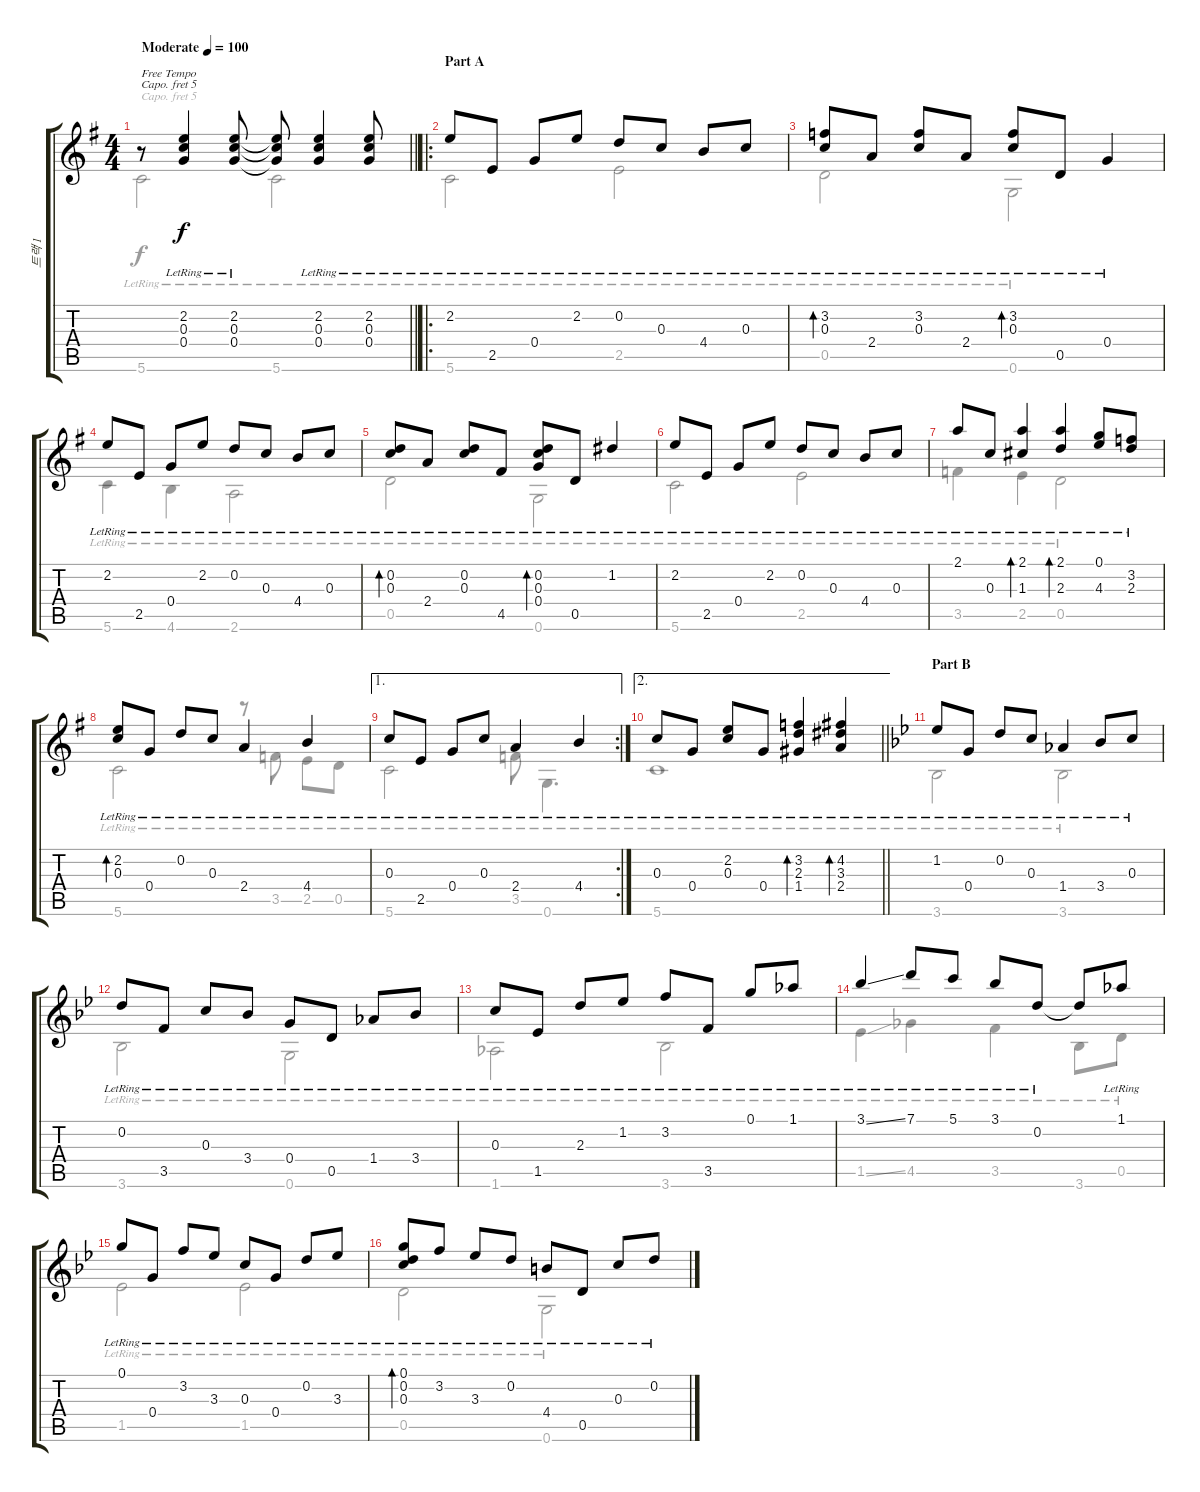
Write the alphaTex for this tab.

\track ("트랙 1" "트랙 1") {instrument acousticguitarsteel}
\staff {score tabs}
\capo 5
\tuning (D4 A3 G3 D3 A2 D2) {hide}
\voice
\ts (4 4)
\tempo (100 "Moderate")
\clef g2
\barLineRight lightlight
\ks g
r.8{txt "Free Tempo" dy f instrument acousticguitarsteel} (2.2{lr} 0.3{lr} 0.4{lr}).4 (2.2{lr} 0.3{lr} 0.4{lr}).8 (2.2{t} 0.3{t} 0.4{t}).8 (2.2{lr} 0.3{lr} 0.4{lr}).4 (2.2{lr} 0.3{lr} 0.4{lr}).8 |
\ro
\section ("" "Part A")
2.2{lr}.8 2.5{lr}.8 0.4{lr}.8 2.2{lr}.8 0.2{lr}.8 0.3{lr}.8 4.4{lr}.8 0.3{lr}.8 |
(3.2{lr} 0.3{lr}).8{bd 240} 2.4{lr}.8 (3.2{lr} 0.3{lr}).8 2.4{lr}.8 (3.2{lr} 0.3{lr}).8{bd 240} 0.5{lr}.8 0.4{lr}.4 |
2.2{lr}.8 2.5{lr}.8 0.4{lr}.8 2.2{lr}.8 0.2{lr}.8 0.3{lr}.8 4.4{lr}.8 0.3{lr}.8 |
(0.2{lr} 0.3{lr}).8{bd 240} 2.4{lr}.8 (0.2{lr} 0.3{lr}).8 4.5{lr}.8 (0.2{lr} 0.3{lr} 0.4{lr}).8{bd 240} 0.5{lr}.8 1.2{lr}.4 |
2.2{lr}.8 2.5{lr}.8 0.4{lr}.8 2.2{lr}.8 0.2{lr}.8 0.3{lr}.8 4.4{lr}.8 0.3{lr}.8 |
2.1{lr}.8 0.3{lr}.8 (2.1{lr} 1.3{lr}).4{bd 240} (2.1{lr} 2.3{lr}).4{bd 240} (0.1{lr} 4.3{lr}).8 (3.2{lr} 2.3{lr}).8 |
(2.2{lr} 0.3{lr}).8{bd 240} 0.4{lr}.8 0.2{lr}.8 0.3{lr}.8 2.4{lr}.4 4.4{lr}.4 |
\ae 1
\rc 2
0.3{lr}.8 2.5{lr}.8 0.4{lr}.8 0.3{lr}.8 2.4{lr}.4 4.4{lr}.4 |
\ae 2
\barLineRight lightlight
0.3{lr}.8 0.4{lr}.8 (2.2{lr} 0.3{lr}).8 0.4{lr}.8 (3.2{lr} 2.3{lr} 1.4{lr}).4{bd 240} (4.2{lr} 3.3{lr} 2.4{lr}).4{bd 240} |
\section ("" "Part B")
\ks bb
1.2{lr}.8 0.4{lr}.8 0.2{lr}.8 0.3{lr}.8 1.4{lr}.4 3.4{lr}.8 0.3{lr}.8 |
0.2{lr}.8 3.5{lr}.8 0.3{lr}.8 3.4{lr}.8 0.4{lr}.8 0.5{lr}.8 1.4{lr}.8 3.4{lr}.8 |
0.3{lr}.8 1.5{lr}.8 2.3{lr}.8 1.2{lr}.8 3.2{lr}.8 3.5{lr}.8 0.1{lr}.8 1.1{lr}.8 |
3.1{ss lr}.4 7.1{lr}.8 5.1{lr}.8 3.1{lr}.8 0.2{lr}.8 0.2{t}.8 1.1{lr}.8 |
0.1{lr}.8 0.4{lr}.8 3.2{lr}.8 3.3{lr}.8 0.3{lr}.8 0.4{lr}.8 0.2{lr}.8 3.3{lr}.8 |
(0.1{lr} 0.2{lr} 0.3{lr}).8{bd 240} 3.2{lr}.8 3.3{lr}.8 0.2{lr}.8 4.4{lr}.8 0.5{lr}.8 0.3{lr}.8 0.2{lr}.8
\voice
\clef g2
\ottava regular
\simile none
\barLineRight lightlight
\ks g
5.6{lr}.2{dy f} 5.6{lr}.2 |
5.6{lr}.2 2.5{lr}.2 |
0.5{lr}.2 0.6{lr}.2 |
5.6{lr}.4 4.6{lr}.4 2.6{lr}.2 |
0.5{lr}.2 0.6{lr}.2 |
5.6{lr}.2 2.5{lr}.2 |
3.5{lr}.4 2.5{lr}.4 0.5{lr}.2 |
5.6{lr}.2 r.8 3.5{lr}.8 2.5{lr}.8 0.5{lr}.8 |
5.6{lr}.2 3.5{lr}.8 0.6{lr}.4{d} |
\barLineRight lightlight
5.6{lr}.1 |
\ks bb
3.6{lr}.2 3.6{lr}.2 |
3.6{lr}.2 0.6{lr}.2 |
1.6{lr}.2 3.6{lr}.2 |
1.5{ss lr}.4 4.5{lr}.4 3.5{lr}.4 3.6{lr}.8 0.5{lr}.8 |
1.5{lr}.2 1.5{lr}.2 |
0.5{lr}.2 0.6{lr}.2
